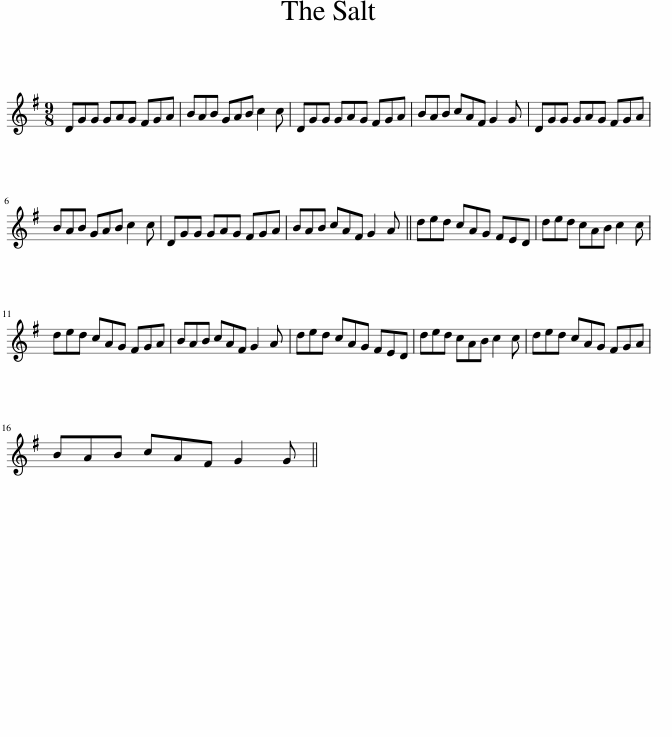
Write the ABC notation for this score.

X:1
L:1/8
M:9/8
I:linebreak $
K:G
V:1 treble
V:1
 DGG GAG FGA | BAB GAB c2 c | DGG GAG FGA | BAB cAF G2 G | DGG GAG FGA |$ %5
 BAB GAB c2 c | DGG GAG FGA | BAB cAF G2 A || ded cAG FED | ded cAB c2 c |$ %10
 ded cAG FGA | BAB cAF G2 A | ded cAG FED | ded cAB c2 c | ded cAG FGA |$ %15
 BAB cAF G2 G || %16
